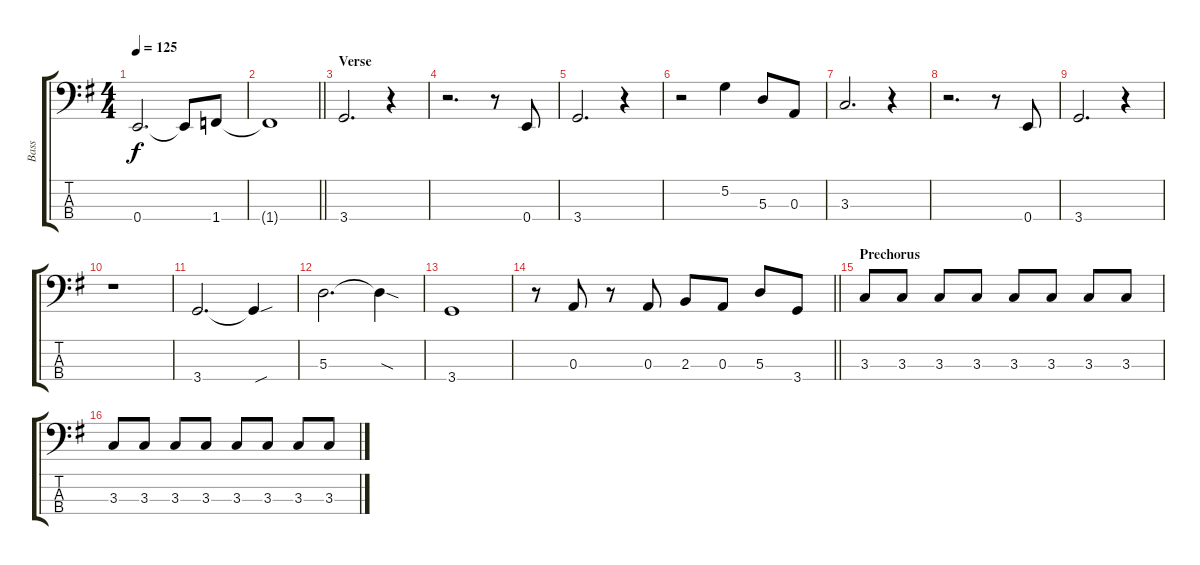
\track ("Bass" "Bass") {instrument electricbassfinger}
\staff {score tabs}
\tuning (G2 D2 A1 E1) {hide}
\ts (4 4)
\tempo 125
\clef f4
\ks g
0.4.2{d dy f} 0.4{t}.8 1.4.8 |
\barLineRight lightlight
1.4{t}.1 |
\section ("" "Verse")
3.4.2{d} r.4 |
r.2{d} r.8 0.4.8 |
3.4.2{d} r.4 |
r.2 5.2.4 5.3.8 0.3.8 |
3.3.2{d} r.4 |
r.2{d} r.8 0.4.8 |
3.4.2{d} r.4 |
r.1 |
3.4.2{d} 3.4{sou t}.4 |
5.3.2{d} 5.3{sod t}.4 |
3.4.1 |
\barLineRight lightlight
r.8 0.3.8 r.8 0.3.8 2.3.8 0.3.8 5.3.8 3.4.8 |
\section ("" "Prechorus")
3.3.8 3.3.8 3.3.8 3.3.8 3.3.8 3.3.8 3.3.8 3.3.8 |
3.3.8 3.3.8 3.3.8 3.3.8 3.3.8 3.3.8 3.3.8 3.3.8
